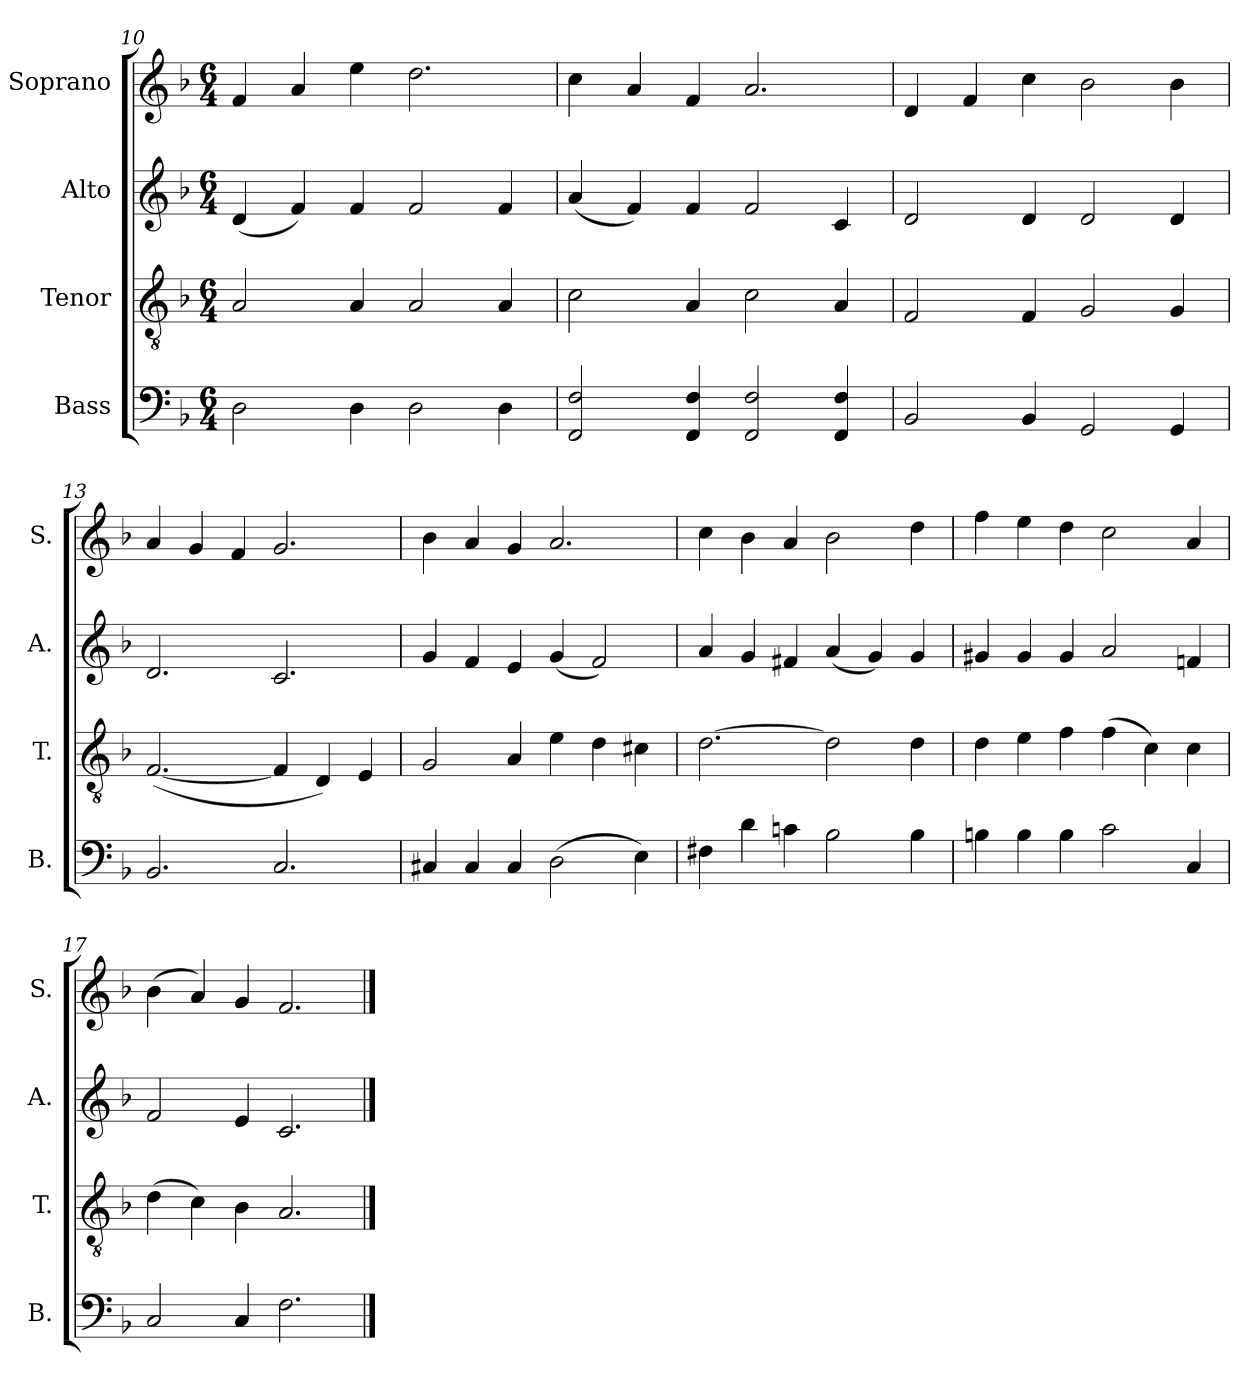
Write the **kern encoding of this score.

**kern	**kern	**kern	**kern
*part4	*part3	*part2	*part1
*staff4	*staff3	*staff2	*staff1
*I"Bass	*I"Tenor	*I"Alto	*I"Soprano
*I'B.	*I'T.	*I'A.	*I'S.
!!LO:PB:g=z
*clefF4	*clefGv2	*clefG2	*clefG2
*	*ITrd7c12	*	*
*k[b-]	*k[b-]	*k[b-]	*k[b-]
*F:	*F:	*F:	*F:
*M6/4	*M6/4	*M6/4	*M6/4
*MM100	*MM100	*MM100	*MM100
=10	=10	=10	=10
2Di\	2AAi/	(4di/	4fi/
.	.	4fi/)	4ai/
4Di\	4AAi/	4fi/	4eei\
2Di\	2AAi/	2fi/	2.ddi\
4Di\	4AAi/	4fi/	.
=11	=11	=11	=11
2FFi/ 2Fi	2Ci\	(4ai/	4cci\
.	.	4fi/)	4ai/
4FFi/ 4Fi	4AAi/	4fi/	4fi/
2FFi/ 2Fi	2Ci\	2fi/	2.ai/
4FFi/ 4Fi	4AAi/	4ci/	.
=12	=12	=12	=12
2BB-i/	2FFi/	2di/	4di/
.	.	.	4fi/
4BB-i/	4FFi/	4di/	4cci\
2GGi/	2GGi/	2di/	2b-i\
4GGi/	4GGi/	4di/	4b-i\
=13	=13	=13	=13
2.BB-i/	([<2.FFi/	2.di/	4ai/
.	.	.	4gi/
.	.	.	4fi/
2.Ci/	4FFi/]	2.ci/	2.gi/
.	4DDi/)	.	.
.	4EEi/	.	.
!!LO:LB:g=z
=14	=14	=14	=14
4C#Xi/	2GGi/	4gi/	4b-i\
4C#i/	.	4fi/	4ai/
4C#i/	4AAi/	4ei/	4gi/
(2Di\	4Ei\	(4gi/	2.ai/
.	4Di\	2fi/)	.
4Ei\)	4C#Xi\	.	.
=15	=15	=15	=15
4F#Xi\	[>2.Di\	4ai/	4cci\
4di\	.	4gi/	4b-i\
4cni\	.	4f#Xi/	4ai/
2B-i\	2Di\]	(4ai/	2b-i\
.	.	4gi/)	.
4B-i\	4Di\	4gi/	4ddi\
=16	=16	=16	=16
4Bni\	4Di\	4g#Xi/	4ffi\
4Bi\	4Ei\	4g#i/	4eei\
4Bi\	4Fi\	4g#i/	4ddi\
2ci\	(4Fi\	2ai/	2cci\
.	4Ci\)	.	.
4Ci/	4Ci\	4fni/	4ai/
=17	=17	=17	=17
2Ci/	(4Di\	2fi/	(4b-i\
.	4Ci\)	.	4ai/)
4Ci/	4BB-i\	4ei/	4gi/
2.Fi\	2.AAi/	2.ci/	2.fi/
==	==	==	==
*-	*-	*-	*-
